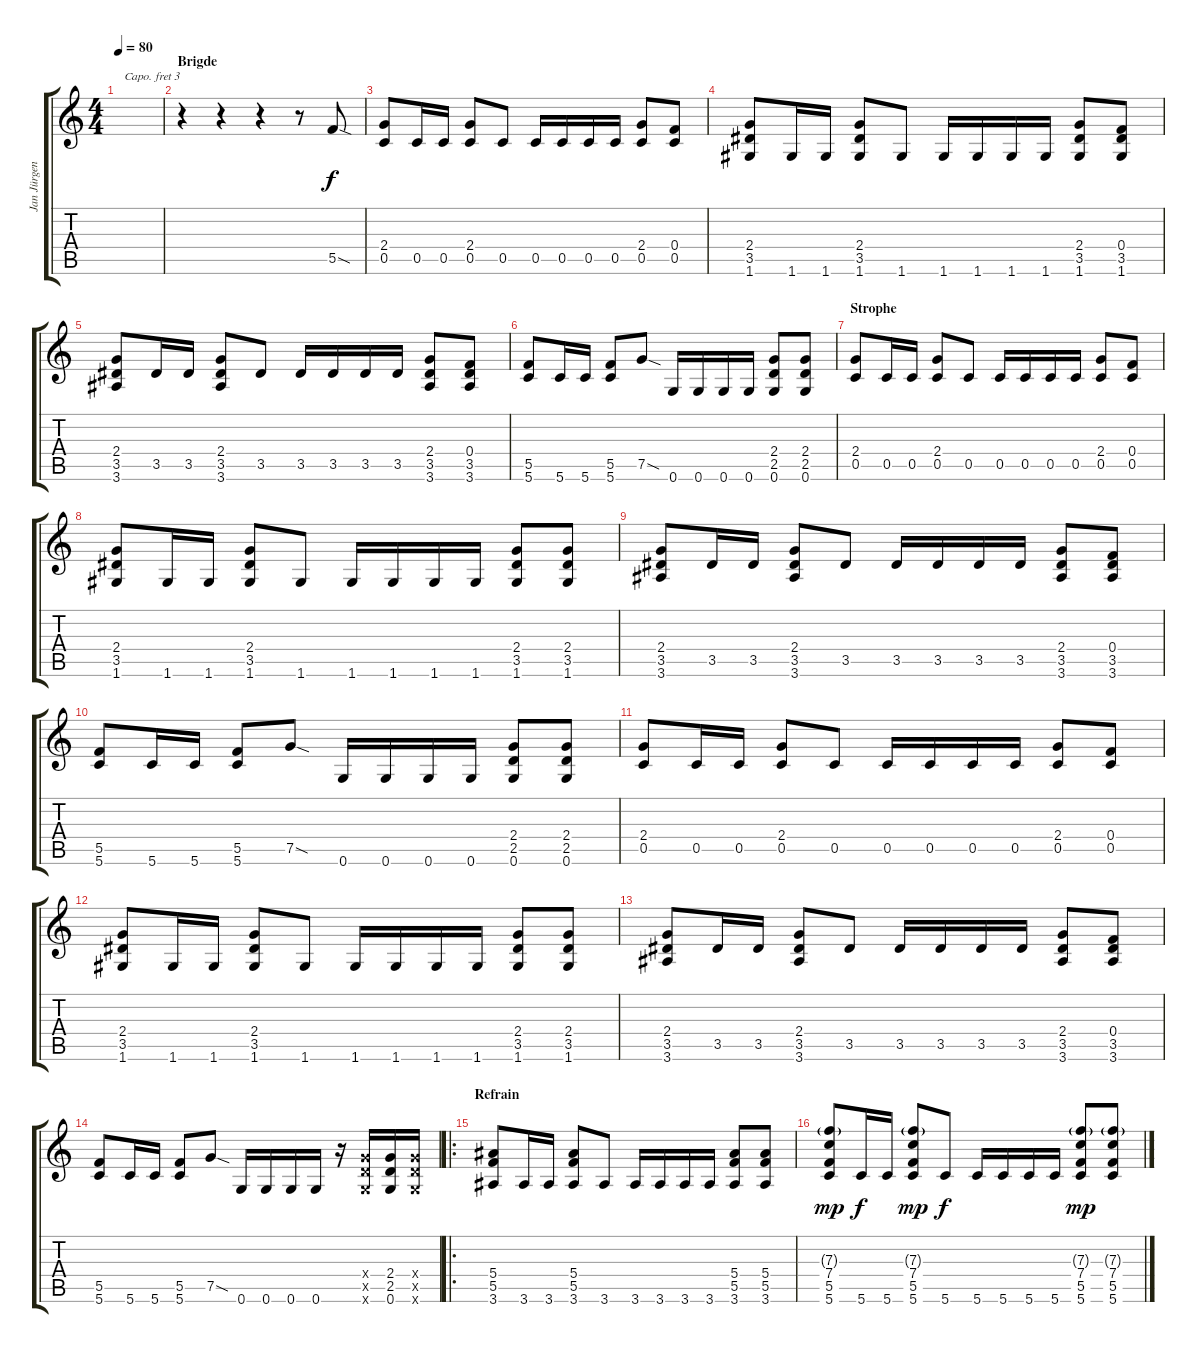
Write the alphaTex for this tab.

\track ("Jan Jürgensen" "Jan Jürgen") {instrument distortionguitar}
\staff {score tabs}
\capo 3
\tuning (E4 B3 G3 D3 A2 E2) {hide}
\ts (4 4)
\tempo 80
\clef g2
\ks c
|
\section ("" "Brigde")
r.4 r.4 r.4 r.8 5.5{sod}.8{volume 11 instrument distortionguitar} |
(2.4 0.5).8{volume 11 balance 12} 0.5.16 0.5.16 (2.4 0.5).8 0.5.8 0.5.16 0.5.16 0.5.16 0.5.16 (2.4 0.5).8 (0.4 0.5).8 |
(2.4 3.5 1.6).8 1.6.16 1.6.16 (2.4 3.5 1.6).8 1.6.8 1.6.16 1.6.16 1.6.16 1.6.16 (2.4 3.5 1.6).8 (0.4 3.5 1.6).8 |
(2.4 3.5 3.6).8 3.5.16 3.5.16 (2.4 3.5 3.6).8 3.5.8 3.5.16 3.5.16 3.5.16 3.5.16 (2.4 3.5 3.6).8 (0.4 3.5 3.6).8 |
(5.5 5.6).8 5.6.16 5.6.16 (5.5 5.6).8 7.5{sod}.8 0.6.16 0.6.16 0.6.16 0.6.16 (2.4 2.5 0.6).8 (2.4 2.5 0.6).8 |
\section ("" "Strophe")
(2.4 0.5).8 0.5.16 0.5.16 (2.4 0.5).8 0.5.8 0.5.16 0.5.16 0.5.16 0.5.16 (2.4 0.5).8 (0.4 0.5).8 |
(2.4 3.5 1.6).8 1.6.16 1.6.16 (2.4 3.5 1.6).8 1.6.8 1.6.16 1.6.16 1.6.16 1.6.16 (2.4 3.5 1.6).8 (2.4 3.5 1.6).8 |
(2.4 3.5 3.6).8 3.5.16 3.5.16 (2.4 3.5 3.6).8 3.5.8 3.5.16 3.5.16 3.5.16 3.5.16 (2.4 3.5 3.6).8 (0.4 3.5 3.6).8 |
(5.5 5.6).8 5.6.16 5.6.16 (5.5 5.6).8 7.5{sod}.8 0.6.16 0.6.16 0.6.16 0.6.16 (2.4 2.5 0.6).8 (2.4 2.5 0.6).8 |
(2.4 0.5).8 0.5.16 0.5.16 (2.4 0.5).8 0.5.8 0.5.16 0.5.16 0.5.16 0.5.16 (2.4 0.5).8 (0.4 0.5).8 |
(2.4 3.5 1.6).8 1.6.16 1.6.16 (2.4 3.5 1.6).8 1.6.8 1.6.16 1.6.16 1.6.16 1.6.16 (2.4 3.5 1.6).8 (2.4 3.5 1.6).8 |
(2.4 3.5 3.6).8 3.5.16 3.5.16 (2.4 3.5 3.6).8 3.5.8 3.5.16 3.5.16 3.5.16 3.5.16 (2.4 3.5 3.6).8 (0.4 3.5 3.6).8 |
(5.5 5.6).8 5.6.16 5.6.16 (5.5 5.6).8 7.5{sod}.8 0.6.16 0.6.16 0.6.16 0.6.16 r.16 (2.4{x} 2.5{x} 0.6{x}).16 (2.4 2.5 0.6).16 (2.4{x} 2.5{x} 0.6{x}).16 |
\ro
\section ("" "Refrain")
(5.4 5.5 3.6).8{volume 13 balance 12 instrument distortionguitar} 3.6.16 3.6.16 (5.4 5.5 3.6).8 3.6.8 3.6.16 3.6.16 3.6.16 3.6.16 (5.4 5.5 3.6).8 (5.4 5.5 3.6).8 |
(7.3{g} 7.4 5.5 5.6).8{dy mp} 5.6.16{dy f} 5.6.16 (7.3{g} 7.4 5.5 5.6).8{dy mp} 5.6.8{dy f} 5.6.16 5.6.16 5.6.16 5.6.16 (7.3{g} 7.4 5.5 5.6).8{dy mp} (7.3{g} 7.4 5.5 5.6).8
